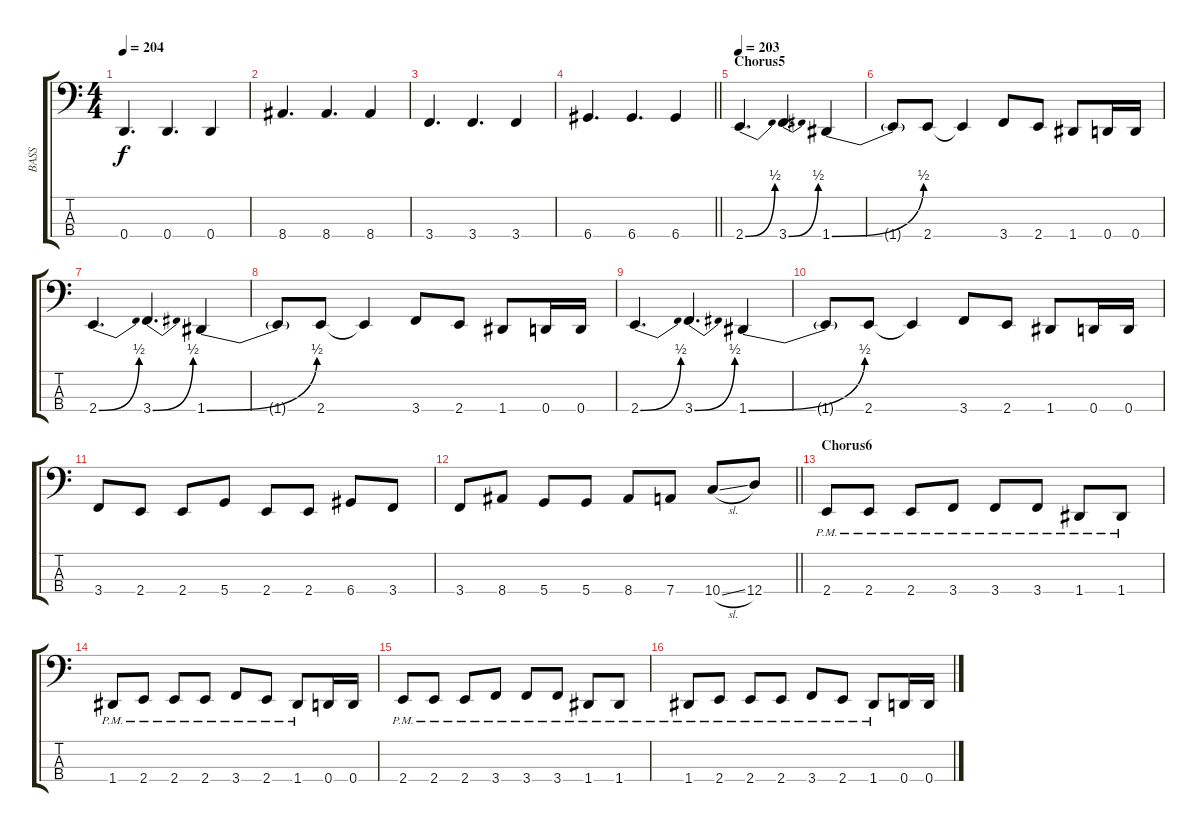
\track ("BASS" "BASS") {instrument electricbasspick}
\staff {score tabs}
\tuning (G2 D2 A1 D1) {hide}
\ts (4 4)
\tempo 204
\clef f4
\ks c
0.4.4{d dy f} 0.4.4{d} 0.4.4 |
8.4.4{d} 8.4.4{d} 8.4.4 |
3.4.4{d} 3.4.4{d} 3.4.4 |
\barLineRight lightlight
6.4.4{d} 6.4.4{d} 6.4.4 |
\section ("" "Chorus5")
\tempo 203
2.4{be (bend 0 0 60 2)}.4{d} 3.4{be (bend 0 0 60 2)}.4{d} 1.4{be (bend 0 0 60 2)}.4 |
1.4{t}.8 2.4.8 2.4{t}.4 3.4.8 2.4.8 1.4.8 0.4.16 0.4.16 |
2.4{be (bend 0 0 60 2)}.4{d} 3.4{be (bend 0 0 60 2)}.4{d} 1.4{be (bend 0 0 60 2)}.4 |
1.4{t}.8 2.4.8 2.4{t}.4 3.4.8 2.4.8 1.4.8 0.4.16 0.4.16 |
2.4{be (bend 0 0 60 2)}.4{d} 3.4{be (bend 0 0 60 2)}.4{d} 1.4{be (bend 0 0 60 2)}.4 |
1.4{t}.8 2.4.8 2.4{t}.4 3.4.8 2.4.8 1.4.8 0.4.16 0.4.16 |
3.4.8 2.4.8 2.4.8 5.4.8 2.4.8 2.4.8 6.4.8 3.4.8 |
\barLineRight lightlight
3.4.8 8.4.8 5.4.8 5.4.8 8.4.8 7.4.8 10.4{sl}.8 12.4.8 |
\section ("" "Chorus6")
2.4{pm}.8 2.4{pm}.8 2.4{pm}.8 3.4{pm}.8 3.4{pm}.8 3.4{pm}.8 1.4{pm}.8 1.4{pm}.8 |
1.4{pm}.8 2.4{pm}.8 2.4{pm}.8 2.4{pm}.8 3.4{pm}.8 2.4{pm}.8 1.4{pm}.8 0.4.16 0.4.16 |
2.4{pm}.8 2.4{pm}.8 2.4{pm}.8 3.4{pm}.8 3.4{pm}.8 3.4{pm}.8 1.4{pm}.8 1.4{pm}.8 |
1.4{pm}.8 2.4{pm}.8 2.4{pm}.8 2.4{pm}.8 3.4{pm}.8 2.4{pm}.8 1.4{pm}.8 0.4.16 0.4.16
